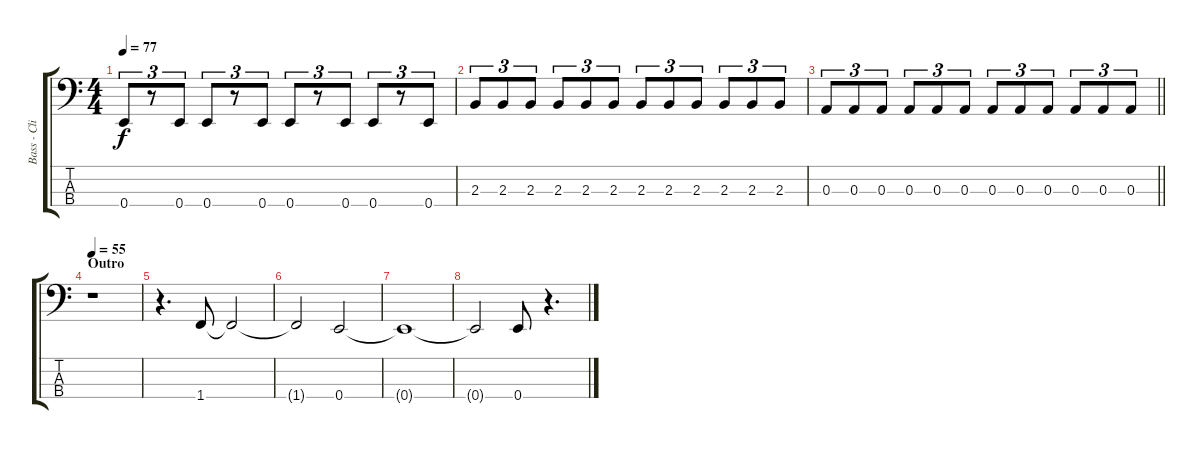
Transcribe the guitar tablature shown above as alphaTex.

\track ("Bass - Cliff" "Bass - Cli") {instrument electricbassfinger}
\staff {score tabs}
\tuning (G2 D2 A1 E1) {hide}
\ts (4 4)
\tempo 77
\clef f4
\ks c
0.4.8{tu (3 2) dy f} r.8{tu (3 2)} 0.4.8{tu (3 2)} 0.4.8{tu (3 2)} r.8{tu (3 2)} 0.4.8{tu (3 2)} 0.4.8{tu (3 2)} r.8{tu (3 2)} 0.4.8{tu (3 2)} 0.4.8{tu (3 2)} r.8{tu (3 2)} 0.4.8{tu (3 2)} |
2.3.8{tu (3 2)} 2.3.8{tu (3 2)} 2.3.8{tu (3 2)} 2.3.8{tu (3 2)} 2.3.8{tu (3 2)} 2.3.8{tu (3 2)} 2.3.8{tu (3 2)} 2.3.8{tu (3 2)} 2.3.8{tu (3 2)} 2.3.8{tu (3 2)} 2.3.8{tu (3 2)} 2.3.8{tu (3 2)} |
\barLineRight lightlight
0.3.8{tu (3 2)} 0.3.8{tu (3 2)} 0.3.8{tu (3 2)} 0.3.8{tu (3 2)} 0.3.8{tu (3 2)} 0.3.8{tu (3 2)} 0.3.8{tu (3 2)} 0.3.8{tu (3 2)} 0.3.8{tu (3 2)} 0.3.8{tu (3 2)} 0.3.8{tu (3 2)} 0.3.8{tu (3 2)} |
\section ("" "Outro")
\tempo 55
r.1 |
r.4{d} 1.4.8 1.4{t}.2 |
1.4{t}.2 0.4.2 |
0.4{t}.1 |
0.4{t}.2 0.4.8 r.4{d}
